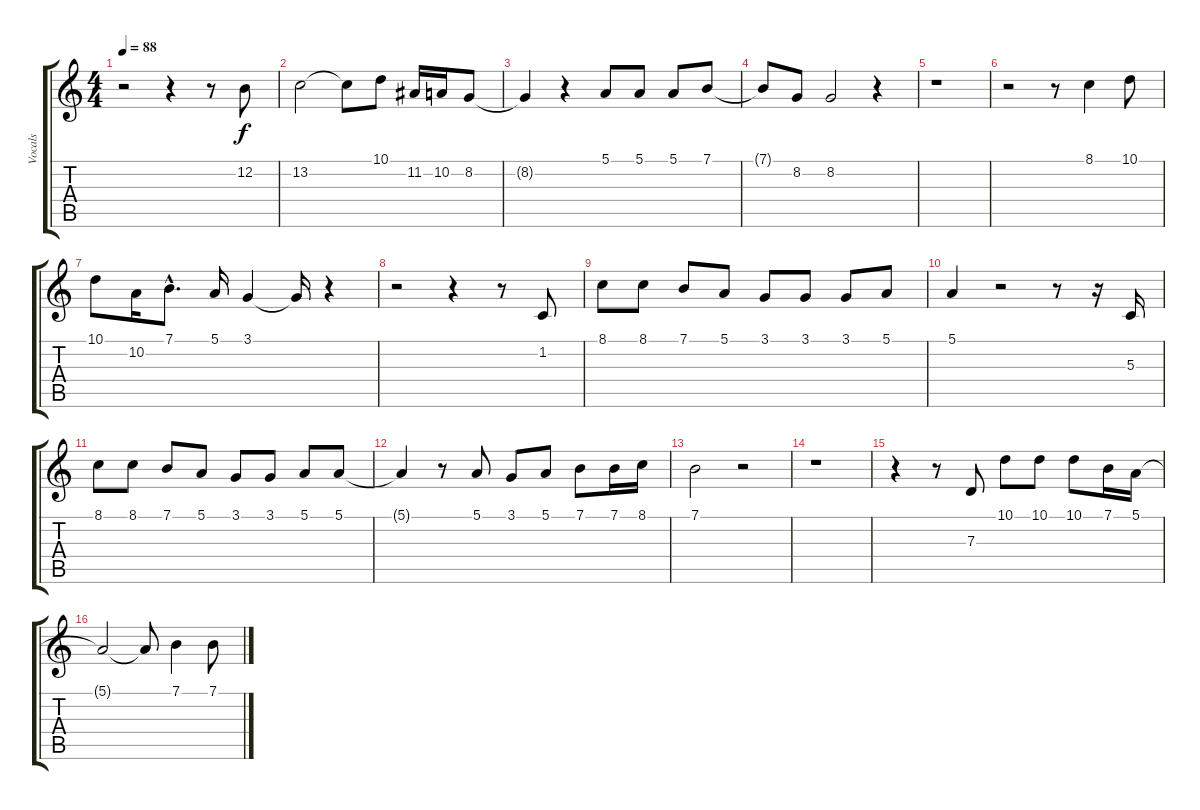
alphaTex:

\track ("Vocals" "Vocals") {instrument viola}
\staff {score tabs}
\tuning (E4 B3 G3 D3 A2 E2) {hide}
\ts (4 4)
\tempo 88
\clef g2
\ks c
r.2{dy f} r.4 r.8 12.2.8 |
13.2.2 13.2{t}.8 10.1.8 11.2.16 10.2.16 8.2.8 |
8.2{t}.4 r.4 5.1.8 5.1.8 5.1.8 7.1.8 |
7.1{t}.8 8.2.8 8.2.2 r.4 |
r.1 |
r.2 r.8 8.1.4 10.1.8 |
10.1.8 10.2.16 7.1{hac}.8{d} 5.1.16 3.1.4 3.1{t}.16 r.4 |
r.2 r.4 r.8 1.2.8 |
8.1.8 8.1.8 7.1.8 5.1.8 3.1.8 3.1.8 3.1.8 5.1.8 |
5.1.4 r.2 r.8 r.16 5.3.16 |
8.1.8 8.1.8 7.1.8 5.1.8 3.1.8 3.1.8 5.1.8 5.1.8 |
5.1{t}.4 r.8 5.1.8 3.1.8 5.1.8 7.1.8 7.1.16 8.1.16 |
7.1.2 r.2 |
r.1 |
r.4 r.8 7.3.8 10.1.8 10.1.8 10.1.8 7.1.16 5.1.16 |
5.1{t}.2 5.1{t}.8 7.1.4 7.1.8
